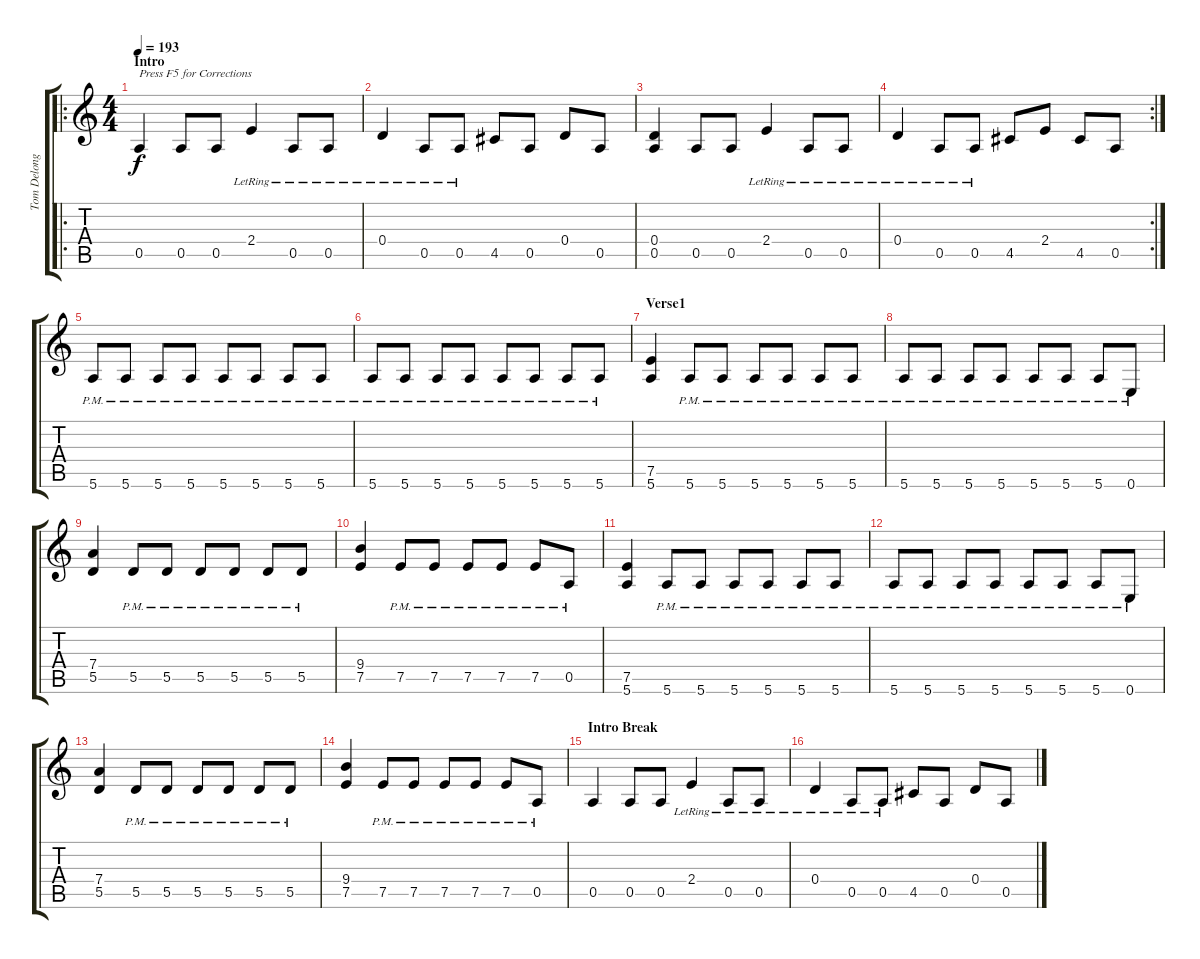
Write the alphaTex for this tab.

\track ("Tom Delong (Guitar 1)" "Tom Delong") {instrument distortionguitar}
\staff {score tabs}
\tuning (E4 B3 G3 D3 A2 E2) {hide}
\ro
\ts (4 4)
\section ("" "Intro")
\tempo 193
\clef g2
\ks c
0.5.4{txt "Press F5 for Corrections" dy f instrument distortionguitar} 0.5.8 0.5.8 2.4{lr}.4 0.5{lr}.8 0.5{lr}.8 |
0.4{lr}.4 0.5{lr}.8 0.5{lr}.8 4.5.8 0.5.8 0.4.8 0.5.8 |
(0.4 0.5).4 0.5.8 0.5.8 2.4{lr}.4 0.5{lr}.8 0.5{lr}.8 |
\rc 2
0.4{lr}.4 0.5{lr}.8 0.5{lr}.8 4.5.8 2.4.8 4.5.8 0.5.8 |
5.6{pm}.8 5.6{pm}.8 5.6{pm}.8 5.6{pm}.8 5.6{pm}.8 5.6{pm}.8 5.6{pm}.8 5.6{pm}.8 |
5.6{pm}.8 5.6{pm}.8 5.6{pm}.8 5.6{pm}.8 5.6{pm}.8 5.6{pm}.8 5.6{pm}.8 5.6{pm}.8 |
\section ("" "Verse1")
(7.5 5.6).4 5.6{pm}.8 5.6{pm}.8 5.6{pm}.8 5.6{pm}.8 5.6{pm}.8 5.6{pm}.8 |
5.6{pm}.8 5.6{pm}.8 5.6{pm}.8 5.6{pm}.8 5.6{pm}.8 5.6{pm}.8 5.6{pm}.8 0.6{pm}.8 |
(7.4 5.5).4 5.5{pm}.8 5.5{pm}.8 5.5{pm}.8 5.5{pm}.8 5.5{pm}.8 5.5{pm}.8 |
(9.4 7.5).4 7.5{pm}.8 7.5{pm}.8 7.5{pm}.8 7.5{pm}.8 7.5{pm}.8 0.5{pm}.8 |
(7.5 5.6).4 5.6{pm}.8 5.6{pm}.8 5.6{pm}.8 5.6{pm}.8 5.6{pm}.8 5.6{pm}.8 |
5.6{pm}.8 5.6{pm}.8 5.6{pm}.8 5.6{pm}.8 5.6{pm}.8 5.6{pm}.8 5.6{pm}.8 0.6{pm}.8 |
(7.4 5.5).4 5.5{pm}.8 5.5{pm}.8 5.5{pm}.8 5.5{pm}.8 5.5{pm}.8 5.5{pm}.8 |
(9.4 7.5).4 7.5{pm}.8 7.5{pm}.8 7.5{pm}.8 7.5{pm}.8 7.5{pm}.8 0.5{pm}.8 |
\section ("" "Intro Break")
0.5.4 0.5.8 0.5.8 2.4{lr}.4 0.5{lr}.8 0.5{lr}.8 |
0.4{lr}.4 0.5{lr}.8 0.5{lr}.8 4.5.8 0.5.8 0.4.8 0.5.8
